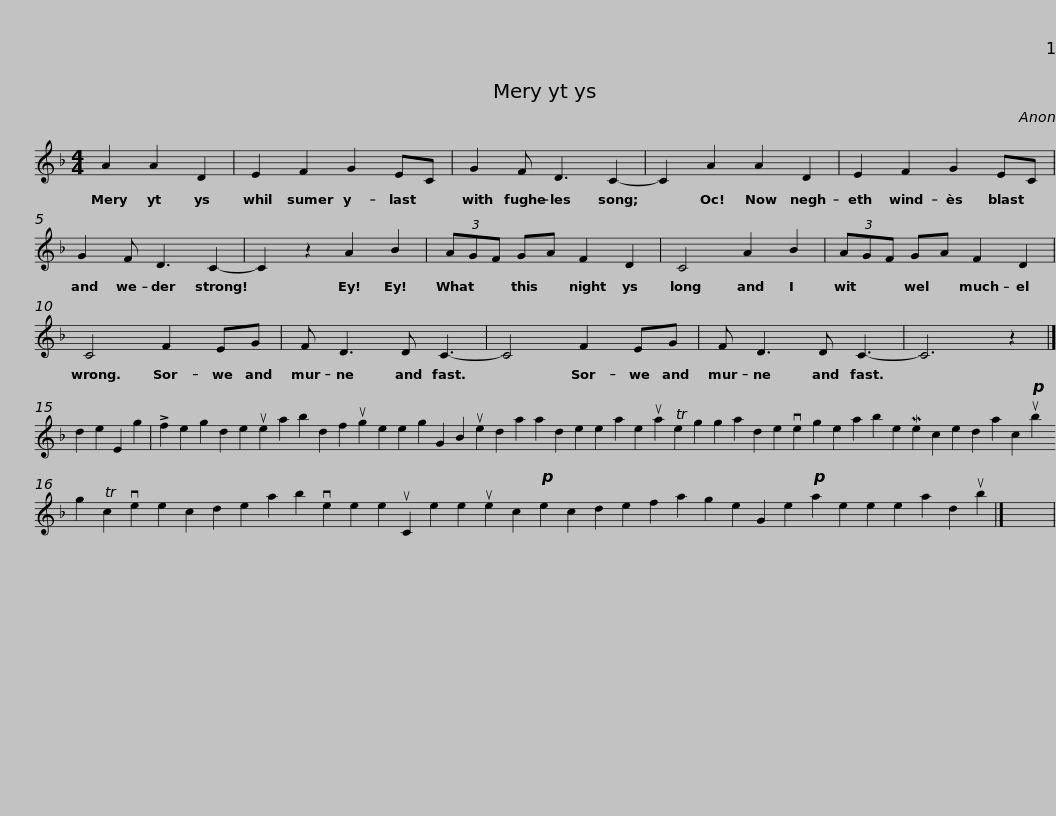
X:1
L:1/8
M:4/4
I:linebreak $
K:F
V:1 treble
V:1
 A2 A2 D2 | E2 F2 G2 EC | G2 F D3 C2- | C2 A2 A2 D2 | E2 F2 G2 EC |$ %5
 G2 F D3 C2- | C2 z2 A2 B2 | (3AGF GA F2 D2 | C4 A2 B2 | (3AGF GA F2 D2 |$ %10
 C4 F2 EG | F D3 D C3- | C4 F2 EG | F D3 D C3- | C6 z2 |] %15
 d2 e2 E2 g2 |$ !>!f2 e2 g2 d2 e2 ue2 a2 b2 d2 f2 ug2 e2 e2 g2 G2 B2 ue2 d2 a2 a2 d2 e2 e2 a2 e2 ua2 Te2 g2 g2 a2 d2 e2 ve2 g2 e2 a2 b2 e2 Me2 c2 e2 d2 a2 c2!p! ub2 g2 Tc2 ve2 e2 c2 d2 e2 a2 b2 ve2 e2 e2 uC2 e2 e2 ue2 c2!p! e2 c2 d2 e2 f2 a2 g2 e2 G2 e2!p! a2 e2 e2 e2 a2 d2 ub2 |]$ x8 | %18
